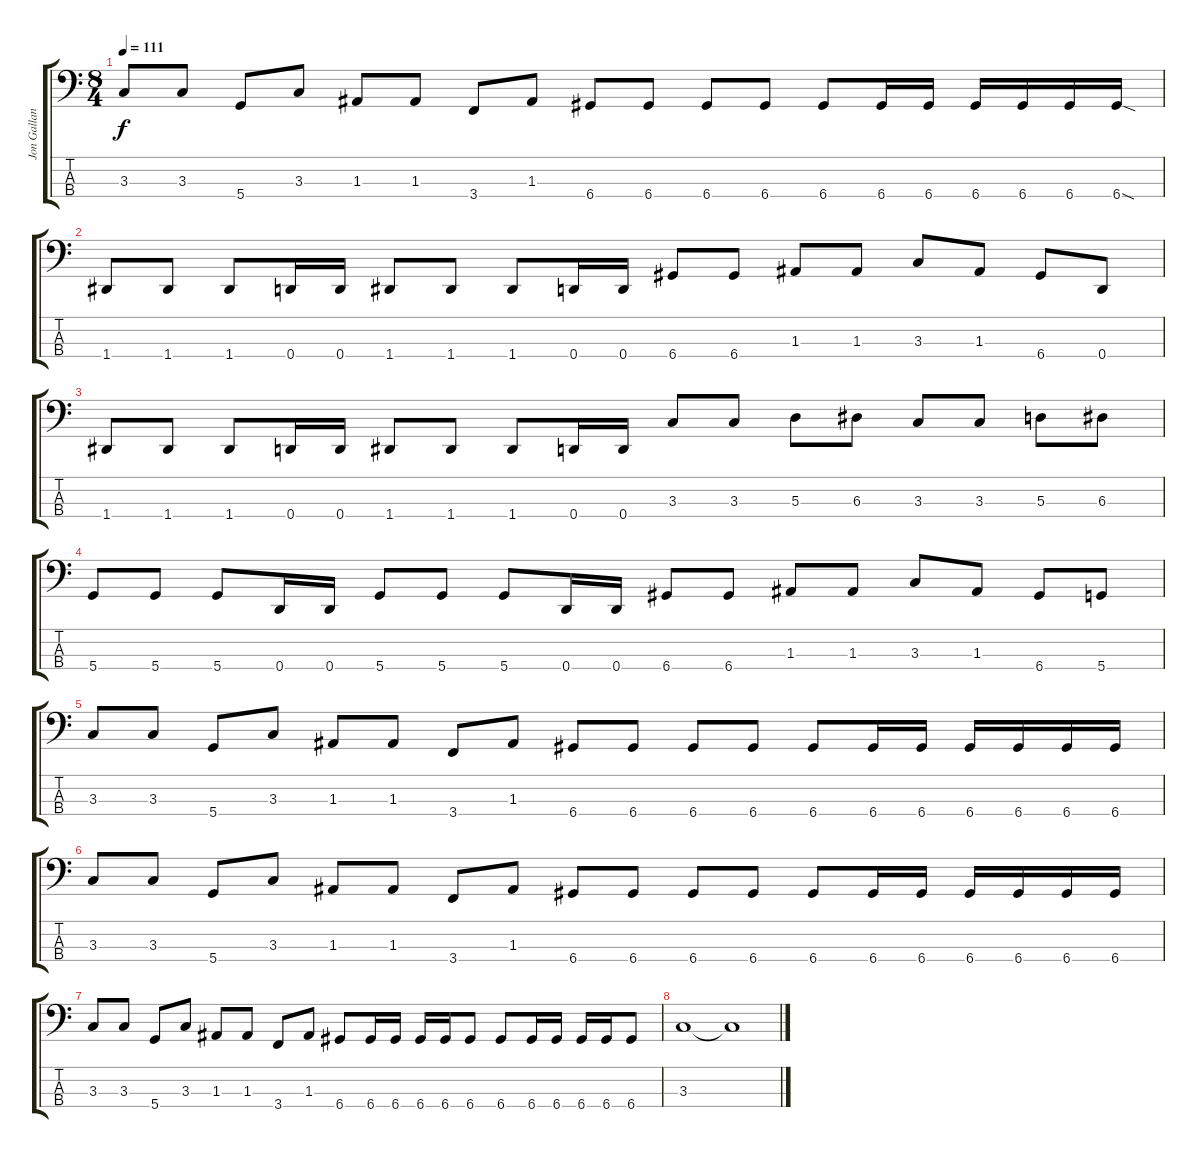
\track ("Jon Gallant(Bass)" "Jon Gallan") {instrument electricbassfinger}
\staff {score tabs}
\tuning (G2 D2 A1 D1) {hide}
\ts (8 4)
\tempo 111
\clef f4
\ks c
3.3.8{dy f} 3.3.8 5.4.8 3.3.8 1.3.8 1.3.8 3.4.8 1.3.8 6.4.8 6.4.8 6.4.8 6.4.8 6.4.8 6.4.16 6.4.16 6.4.16 6.4.16 6.4.16 6.4{sod}.16 |
1.4.8 1.4.8 1.4.8 0.4.16 0.4.16 1.4.8 1.4.8 1.4.8 0.4.16 0.4.16 6.4.8 6.4.8 1.3.8 1.3.8 3.3.8 1.3.8 6.4.8 0.4.8 |
1.4.8 1.4.8 1.4.8 0.4.16 0.4.16 1.4.8 1.4.8 1.4.8 0.4.16 0.4.16 3.3.8 3.3.8 5.3.8 6.3.8 3.3.8 3.3.8 5.3.8 6.3.8 |
5.4.8 5.4.8 5.4.8 0.4.16 0.4.16 5.4.8 5.4.8 5.4.8 0.4.16 0.4.16 6.4.8 6.4.8 1.3.8 1.3.8 3.3.8 1.3.8 6.4.8 5.4.8 |
3.3.8 3.3.8 5.4.8 3.3.8 1.3.8 1.3.8 3.4.8 1.3.8 6.4.8 6.4.8 6.4.8 6.4.8 6.4.8 6.4.16 6.4.16 6.4.16 6.4.16 6.4.16 6.4.16 |
3.3.8 3.3.8 5.4.8 3.3.8 1.3.8 1.3.8 3.4.8 1.3.8 6.4.8 6.4.8 6.4.8 6.4.8 6.4.8 6.4.16 6.4.16 6.4.16 6.4.16 6.4.16 6.4.16 |
3.3.8 3.3.8 5.4.8 3.3.8 1.3.8 1.3.8 3.4.8 1.3.8 6.4.8 6.4.16 6.4.16 6.4.16 6.4.16 6.4.8 6.4.8 6.4.16 6.4.16 6.4.16 6.4.16 6.4.8 |
3.3.1 3.3{t}.1
